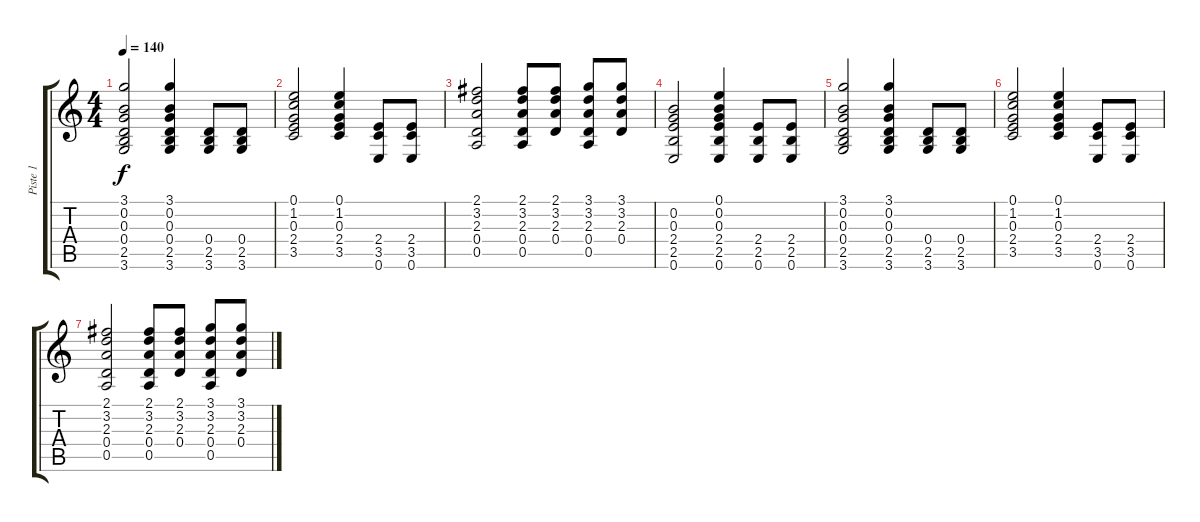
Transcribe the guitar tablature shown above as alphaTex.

\track ("Piste 1" "Piste 1") {instrument acousticguitarsteel}
\staff {score tabs}
\tuning (E4 B3 G3 D3 A2 E2) {hide}
\ts (4 4)
\tempo 140
\clef g2
\ks c
(3.1 0.2 0.3 0.4 2.5 3.6).2{dy f} (3.1 0.2 0.3 0.4 2.5 3.6).4 (0.4 2.5 3.6).8 (0.4 2.5 3.6).8 |
(0.1 1.2 0.3 2.4 3.5).2 (0.1 1.2 0.3 2.4 3.5).4 (2.4 3.5 0.6).8 (2.4 3.5 0.6).8 |
(2.1 3.2 2.3 0.4 0.5).2 (2.1 3.2 2.3 0.4 0.5).8 (2.1 3.2 2.3 0.4).8 (3.1 3.2 2.3 0.4 0.5).8 (3.1 3.2 2.3 0.4).8 |
(0.2 0.3 2.4 2.5 0.6).2 (0.1 0.2 0.3 2.4 2.5 0.6).4 (2.4 2.5 0.6).8 (2.4 2.5 0.6).8 |
(3.1 0.2 0.3 0.4 2.5 3.6).2 (3.1 0.2 0.3 0.4 2.5 3.6).4 (0.4 2.5 3.6).8 (0.4 2.5 3.6).8 |
(0.1 1.2 0.3 2.4 3.5).2 (0.1 1.2 0.3 2.4 3.5).4 (2.4 3.5 0.6).8 (2.4 3.5 0.6).8 |
(2.1 3.2 2.3 0.4 0.5).2 (2.1 3.2 2.3 0.4 0.5).8 (2.1 3.2 2.3 0.4).8 (3.1 3.2 2.3 0.4 0.5).8 (3.1 3.2 2.3 0.4).8
